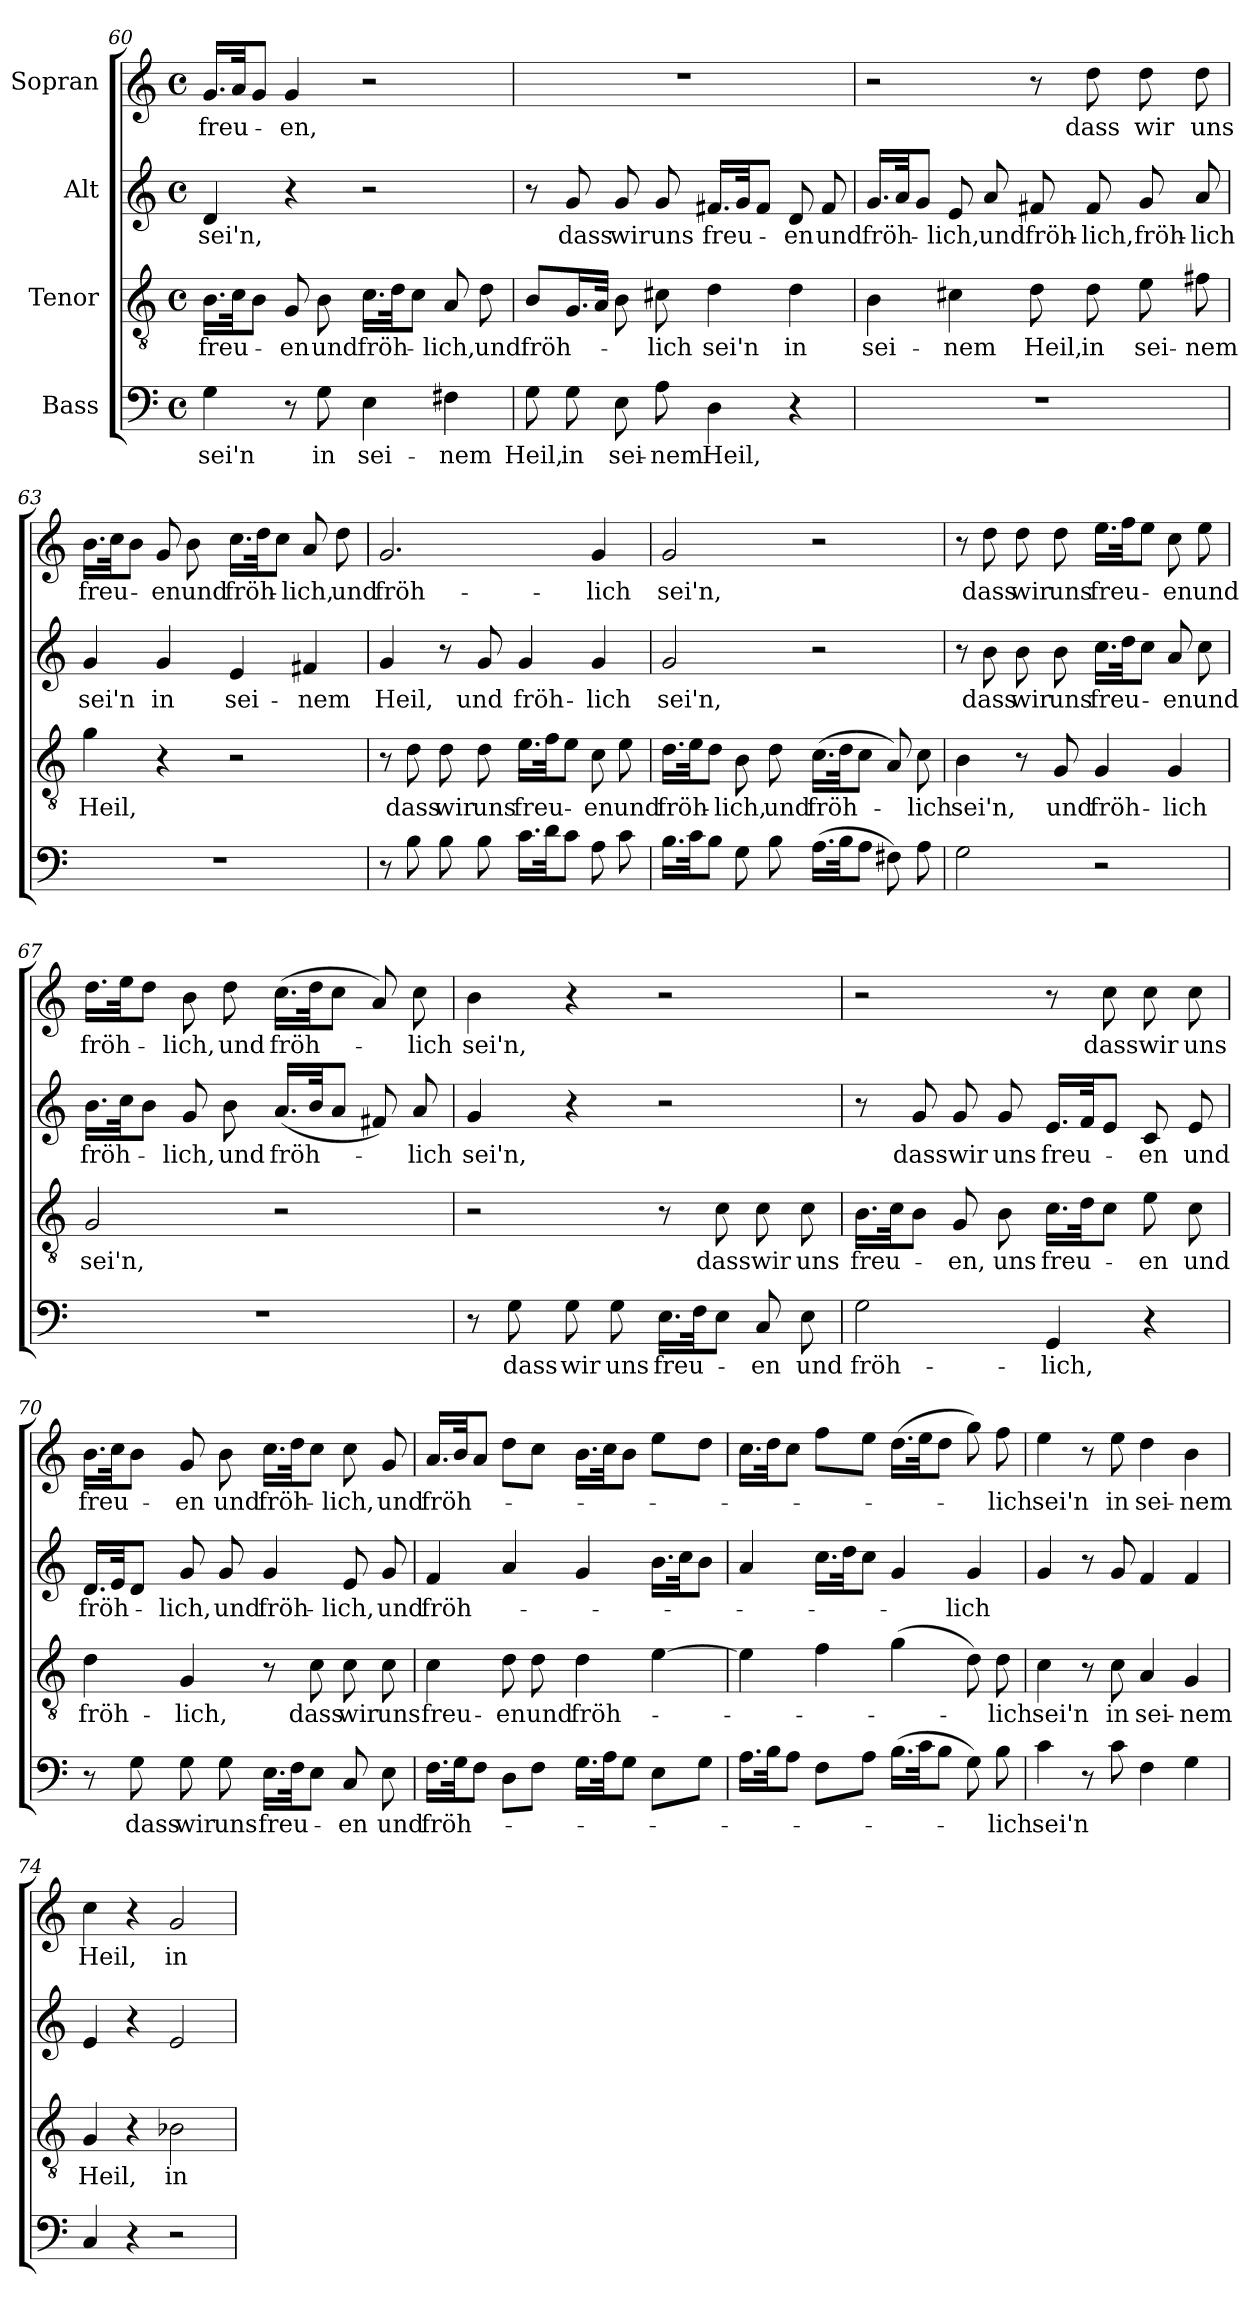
**kern	**text	**kern	**text	**kern	**text	**kern	**text
*part4	*part4	*part3	*part3	*part2	*part2	*part1	*part1
*staff4	*staff4	*staff3	*staff3	*staff2	*staff2	*staff1	*staff1
*I"Bass	*	*I"Tenor	*	*I"Alt	*	*I"Sopran	*
*clefF4	*	*clefGv2	*	*clefG2	*	*clefG2	*
*k[]	*	*k[]	*	*k[]	*	*k[]	*
*M4/4	*	*M4/4	*	*M4/4	*	*M4/4	*
*met(c)	*	*met(c)	*	*met(c)	*	*met(c)	*
=60	=60	=60	=60	=60	=60	=60	=60
4G\	sei'n	16.B\LL	freu-	4d/	sei'n,	16.g/LL	freu-
.	.	32c\JK	.	.	.	32a/JK	.
.	.	8B\J	.	.	.	8g/J	.
8r	.	8G/	-en	4r	.	4g/	-en,
8G\	in	8B\	und	.	.	.	.
4E\	sei-	16.c\LL	fröh-	2r	.	2r	.
.	.	32d\JK	.	.	.	.	.
.	.	8c\J	.	.	.	.	.
4F#X\	-nem	8A/	-lich,	.	.	.	.
.	.	8d\	und	.	.	.	.
!!LO:LB:g=z
=61	=61	=61	=61	=61	=61	=61	=61
8G\	Heil,	8B/L	fröh-	8r	.	1r	.
8G\	in	16.G/L	.	8g/	dass	.	.
.	.	32A/JJk	.	.	.	.	.
8E\	sei-	8B\	.	8g/	wir	.	.
8A\	-nem	8c#X\	-lich	8g/	uns	.	.
4D\	Heil,	4d\	sei'n	16.f#X/LL	freu-	.	.
.	.	.	.	32g/JK	.	.	.
.	.	.	.	8f#/J	.	.	.
4r	.	4d\	in	8d/	-en	.	.
.	.	.	.	8f#/	und	.	.
=62	=62	=62	=62	=62	=62	=62	=62
1r	.	4B\	sei-	16.g/LL	fröh-	2r	.
.	.	.	.	32a/JK	.	.	.
.	.	.	.	8g/J	.	.	.
.	.	4c#X\	-nem	8e/	-lich,	.	.
.	.	.	.	8a/	und	.	.
.	.	8d\	Heil,	8f#X/	fröh-	8r	.
.	.	8d\	in	8f#/	-lich,	8dd\	dass
.	.	8e\	sei-	8g/	fröh-	8dd\	wir
.	.	8f#X\	-nem	8a/	-lich	8dd\	uns
=63	=63	=63	=63	=63	=63	=63	=63
1r	.	4g\	Heil,	4g/	sei'n	16.b\LL	freu-
.	.	.	.	.	.	32cc\JK	.
.	.	.	.	.	.	8b\J	.
.	.	4r	.	4g/	in	8g/	-en
.	.	.	.	.	.	8b\	und
.	.	2r	.	4e/	sei-	16.cc\LL	fröh-
.	.	.	.	.	.	32dd\JK	.
.	.	.	.	.	.	8cc\J	.
.	.	.	.	4f#X/	-nem	8a/	-lich,
.	.	.	.	.	.	8dd\	und
!!LO:LB:g=z
=64	=64	=64	=64	=64	=64	=64	=64
8r	.	8r	.	4g/	Heil,	2.g/	fröh-
8B\	.	8d\	dass	.	.	.	.
8B\	.	8d\	wir	8r	.	.	.
8B\	.	8d\	uns	8g/	und	.	.
16.c\LL	.	16.e\LL	freu-	4g/	fröh-	.	.
32d\JK	.	32f\JK	.	.	.	.	.
8c\J	.	8e\J	.	.	.	.	.
8A\	.	8c\	-en	4g/	-lich	4g/	-lich
8c\	.	8e\	und	.	.	.	.
=65	=65	=65	=65	=65	=65	=65	=65
16.B\LL	.	16.d\LL	fröh-	2g/	sei'n,	2g/	sei'n,
32c\JK	.	32e\JK	.	.	.	.	.
8B\J	.	8d\J	.	.	.	.	.
8G\	.	8B\	-lich,	.	.	.	.
8B\	.	8d\	und	.	.	.	.
(>16.A\LL	.	(>16.c\LL	fröh-	2r	.	2r	.
32B\JK	.	32d\JK	.	.	.	.	.
8A\J	.	8c\J	.	.	.	.	.
8F#X\)	.	8A/)	.	.	.	.	.
8A\	.	8c\	-lich	.	.	.	.
=66	=66	=66	=66	=66	=66	=66	=66
2G\	.	4B\	sei'n,	8r	.	8r	.
.	.	.	.	8b\	dass	8dd\	dass
.	.	8r	.	8b\	wir	8dd\	wir
.	.	8G/	und	8b\	uns	8dd\	uns
2r	.	4G/	fröh-	16.cc\LL	freu-	16.ee\LL	freu-
.	.	.	.	32dd\JK	.	32ff\JK	.
.	.	.	.	8cc\J	.	8ee\J	.
.	.	4G/	-lich	8a/	-en	8cc\	-en
.	.	.	.	8cc\	und	8ee\	und
!!LO:LB:g=z
=67	=67	=67	=67	=67	=67	=67	=67
1r	.	2G/	sei'n,	16.b\LL	fröh-	16.dd\LL	fröh-
.	.	.	.	32cc\JK	.	32ee\JK	.
.	.	.	.	8b\J	.	8dd\J	.
.	.	.	.	8g/	-lich,	8b\	-lich,
.	.	.	.	8b\	und	8dd\	und
.	.	2r	.	(16.a/LL	fröh-	(>16.cc\LL	fröh-
.	.	.	.	32b/JK	.	32dd\JK	.
.	.	.	.	8a/J	.	8cc\J	.
.	.	.	.	8f#X/)	.	8a/)	.
.	.	.	.	8a/	-lich	8cc\	-lich
=68	=68	=68	=68	=68	=68	=68	=68
8r	.	2r	.	4g/	sei'n,	4b\	sei'n,
8G\	dass	.	.	.	.	.	.
8G\	wir	.	.	4r	.	4r	.
8G\	uns	.	.	.	.	.	.
16.E\LL	freu-	8r	.	2r	.	2r	.
32F\JK	.	.	.	.	.	.	.
8E\J	.	8c\	dass	.	.	.	.
8C/	-en	8c\	wir	.	.	.	.
8E\	und	8c\	uns	.	.	.	.
=69	=69	=69	=69	=69	=69	=69	=69
2G\	fröh-	16.B\LL	freu-	8r	.	2r	.
.	.	32c\JK	.	.	.	.	.
.	.	8B\J	.	8g/	dass	.	.
.	.	8G/	-en,	8g/	wir	.	.
.	.	8B\	uns	8g/	uns	.	.
4GG/	-lich,	16.c\LL	freu-	16.e/LL	freu-	8r	.
.	.	32d\JK	.	32f/JK	.	.	.
.	.	8c\J	.	8e/J	.	8cc\	dass
4r	.	8e\	-en	8c/	-en	8cc\	wir
.	.	8c\	und	8e/	und	8cc\	uns
!!LO:PB:g=z
=70	=70	=70	=70	=70	=70	=70	=70
8r	.	4d\	fröh-	16.d/LL	fröh-	16.b\LL	freu-
.	.	.	.	32e/JK	.	32cc\JK	.
8G\	dass	.	.	8d/J	.	8b\J	.
8G\	wir	4G/	-lich,	8g/	-lich,	8g/	-en
8G\	uns	.	.	8g/	und	8b\	und
16.E\LL	freu-	8r	.	4g/	fröh-	16.cc\LL	fröh-
32F\JK	.	.	.	.	.	32dd\JK	.
8E\J	.	8c\	dass	.	.	8cc\J	.
8C/	-en	8c\	wir	8e/	-lich,	8cc\	-lich,
8E\	und	8c\	uns	8g/	und	8g/	und
=71	=71	=71	=71	=71	=71	=71	=71
16.F\LL	fröh-	4c\	freu-	4f/	fröh-	16.a/LL	fröh-
32G\JK	.	.	.	.	.	32b/JK	.
8F\J	.	.	.	.	.	8a/J	.
8D\L	.	8d\	-en	4a/	.	8dd\L	.
8F\J	.	8d\	und	.	.	8cc\J	.
16.G\LL	.	4d\	fröh-	4g/	.	16.b\LL	.
32A\JK	.	.	.	.	.	32cc\JK	.
8G\J	.	.	.	.	.	8b\J	.
8E\L	.	[4e\	.	16.b\LL	.	8ee\L	.
.	.	.	.	32cc\JK	.	.	.
8G\J	.	.	.	8b\J	.	8dd\J	.
=72	=72	=72	=72	=72	=72	=72	=72
16.A\LL	.	4e\]	.	4a/	.	16.cc\LL	.
32B\JK	.	.	.	.	.	32dd\JK	.
8A\J	.	.	.	.	.	8cc\J	.
8F\L	.	4f\	.	16.cc\LL	.	8ff\L	.
.	.	.	.	32dd\JK	.	.	.
8A\J	.	.	.	8cc\J	.	8ee\J	.
(>16.B\LL	.	(>4g\	.	4g/	.	(>16.dd\LL	.
32c\JK	.	.	.	.	.	32ee\JK	.
8B\J	.	.	.	.	.	8dd\J	.
8G\)	.	8d\)	.	4g/	-lich	8gg\)	.
8B\	-lich	8d\	-lich	.	.	8ff\	-lich
!!LO:LB:g=z
=73	=73	=73	=73	=73	=73	=73	=73
4c\	sei'n	4c\	sei'n	4g/	.	4ee\	sei'n
8r	.	8r	.	8r	.	8r	.
8c\	.	8c\	in	8g/	.	8ee\	in
4F\	.	4A/	sei-	4f/	.	4dd\	sei-
4G\	.	4G/	-nem	4f/	.	4b\	-nem
=74	=74	=74	=74	=74	=74	=74	=74
4C/	.	4G/	Heil,	4e/	.	4cc\	Heil,
4r	.	4r	.	4r	.	4r	.
2r	.	2B-X\	in	2e/	.	2g/	in
=	=	=	=	=	=	=	=
*-	*-	*-	*-	*-	*-	*-	*-
